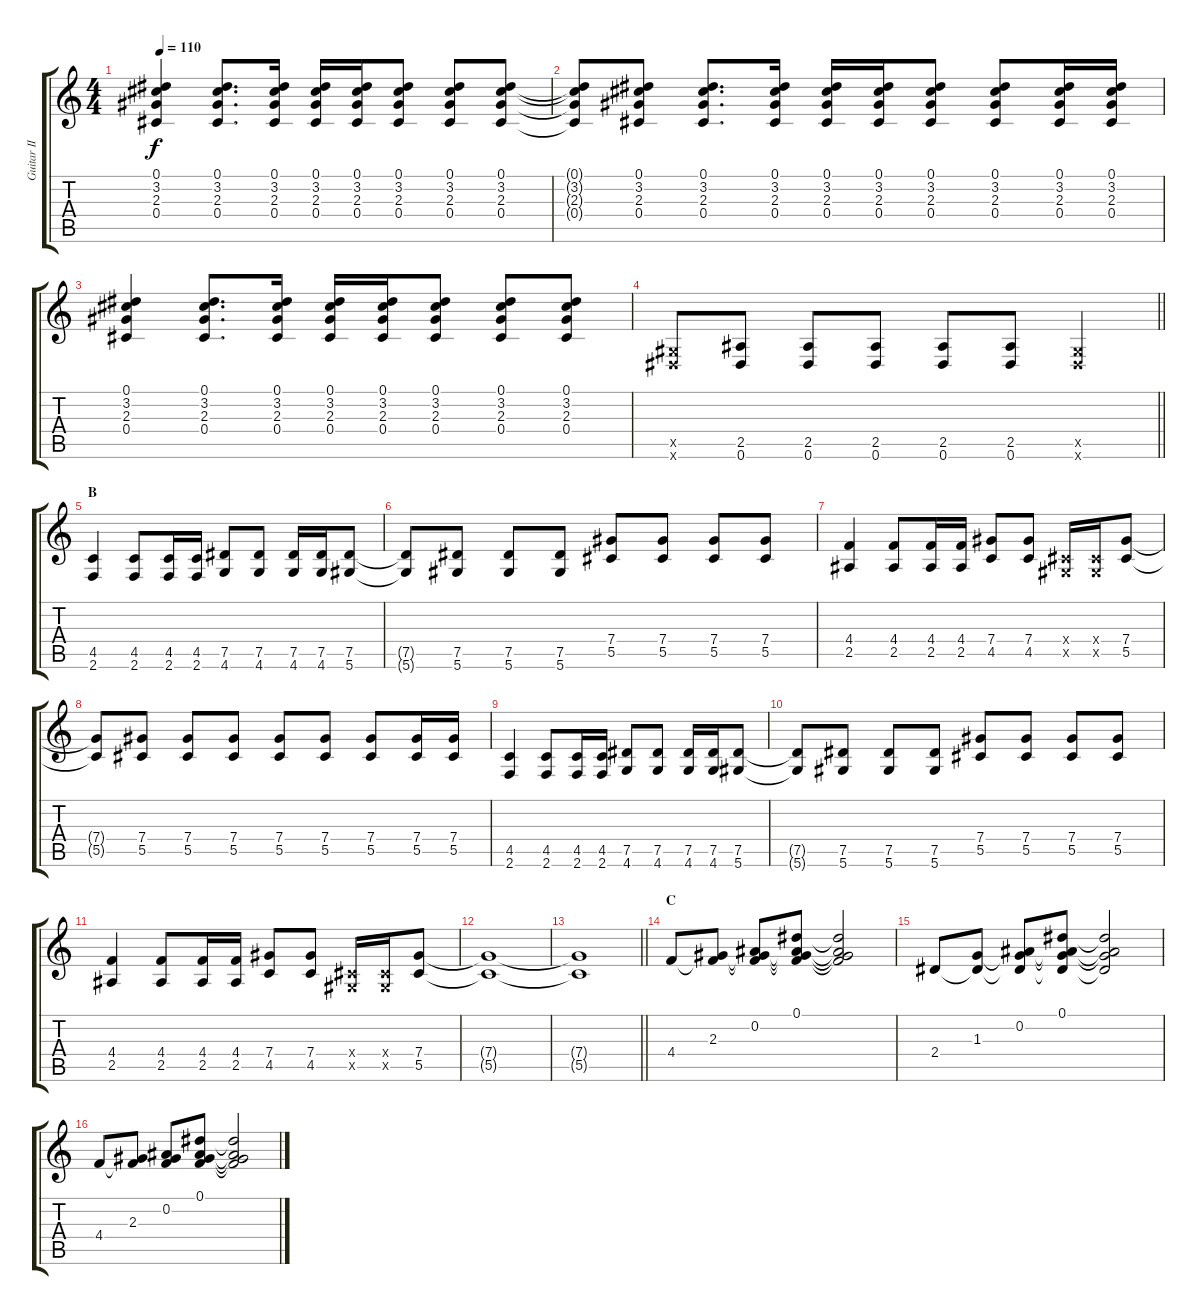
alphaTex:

\track ("Guitar II" "Guitar II") {instrument acousticguitarsteel}
\staff {score tabs}
\tuning (Eb4 Bb3 Gb3 Db3 Ab2 Eb2) {hide}
\ts (4 4)
\tempo 110
\clef g2
\ks c
(0.1 3.2 2.3 0.4).4{dy f} (0.1 3.2 2.3 0.4).8{d} (0.1 3.2 2.3 0.4).16 (0.1 3.2 2.3 0.4).16 (0.1 3.2 2.3 0.4).16 (0.1 3.2 2.3 0.4).8 (0.1 3.2 2.3 0.4).8 (0.1 3.2 2.3 0.4).8 |
(0.1{t} 3.2{t} 2.3{t} 0.4{t}).8 (0.1 3.2 2.3 0.4).8 (0.1 3.2 2.3 0.4).8{d} (0.1 3.2 2.3 0.4).16 (0.1 3.2 2.3 0.4).16 (0.1 3.2 2.3 0.4).16 (0.1 3.2 2.3 0.4).8 (0.1 3.2 2.3 0.4).8 (0.1 3.2 2.3 0.4).16 (0.1 3.2 2.3 0.4).16 |
(0.1 3.2 2.3 0.4).4 (0.1 3.2 2.3 0.4).8{d} (0.1 3.2 2.3 0.4).16 (0.1 3.2 2.3 0.4).16 (0.1 3.2 2.3 0.4).16 (0.1 3.2 2.3 0.4).8 (0.1 3.2 2.3 0.4).8 (0.1 3.2 2.3 0.4).8 |
\barLineRight lightlight
(0.5{x} 0.6{x}).8{instrument distortionguitar} (2.5 0.6).8 (2.5 0.6).8 (2.5 0.6).8 (2.5 0.6).8 (2.5 0.6).8 (0.5{x} 0.6{x}).4 |
\section ("" "B")
(4.5 2.6).4 (4.5 2.6).8 (4.5 2.6).16 (4.5 2.6).16 (7.5 4.6).8 (7.5 4.6).8 (7.5 4.6).16 (7.5 4.6).16 (7.5 5.6).8 |
(7.5{t} 5.6{t}).8 (7.5 5.6).8 (7.5 5.6).8 (7.5 5.6).8 (7.4 5.5).8 (7.4 5.5).8 (7.4 5.5).8 (7.4 5.5).8 |
(4.4 2.5).4 (4.4 2.5).8 (4.4 2.5).16 (4.4 2.5).16 (7.4 4.5).8 (7.4 4.5).8 (0.4{x} 0.5{x}).16 (0.4{x} 0.5{x}).16 (7.4 5.5).8 |
(7.4{t} 5.5{t}).8 (7.4 5.5).8 (7.4 5.5).8 (7.4 5.5).8 (7.4 5.5).8 (7.4 5.5).8 (7.4 5.5).8 (7.4 5.5).16 (7.4 5.5).16 |
(4.5 2.6).4 (4.5 2.6).8 (4.5 2.6).16 (4.5 2.6).16 (7.5 4.6).8 (7.5 4.6).8 (7.5 4.6).16 (7.5 4.6).16 (7.5 5.6).8 |
(7.5{t} 5.6{t}).8 (7.5 5.6).8 (7.5 5.6).8 (7.5 5.6).8 (7.4 5.5).8 (7.4 5.5).8 (7.4 5.5).8 (7.4 5.5).8 |
(4.4 2.5).4 (4.4 2.5).8 (4.4 2.5).16 (4.4 2.5).16 (7.4 4.5).8 (7.4 4.5).8 (0.4{x} 0.5{x}).16 (0.4{x} 0.5{x}).16 (7.4 5.5).8 |
(7.4{t} 5.5{t}).1 |
\barLineRight lightlight
(7.4{t} 5.5{t}).1 |
\section ("" "C")
4.4.8 (2.3 4.4{t}).8 (0.2 2.3{t} 4.4{t}).8 (0.1 0.2{t} 2.3{t} 4.4{t}).8 (0.1{t} 0.2{t} 2.3{t} 4.4{t}).2 |
2.4.8 (1.3 2.4{t}).8 (0.2 1.3{t} 2.4{t}).8 (0.1 0.2{t} 1.3{t} 2.4{t}).8 (0.1{t} 0.2{t} 1.3{t} 2.4{t}).2 |
4.4.8 (2.3 4.4{t}).8 (0.2 2.3{t} 4.4{t}).8 (0.1 0.2{t} 2.3{t} 4.4{t}).8 (0.1{t} 0.2{t} 2.3{t} 4.4{t}).2
